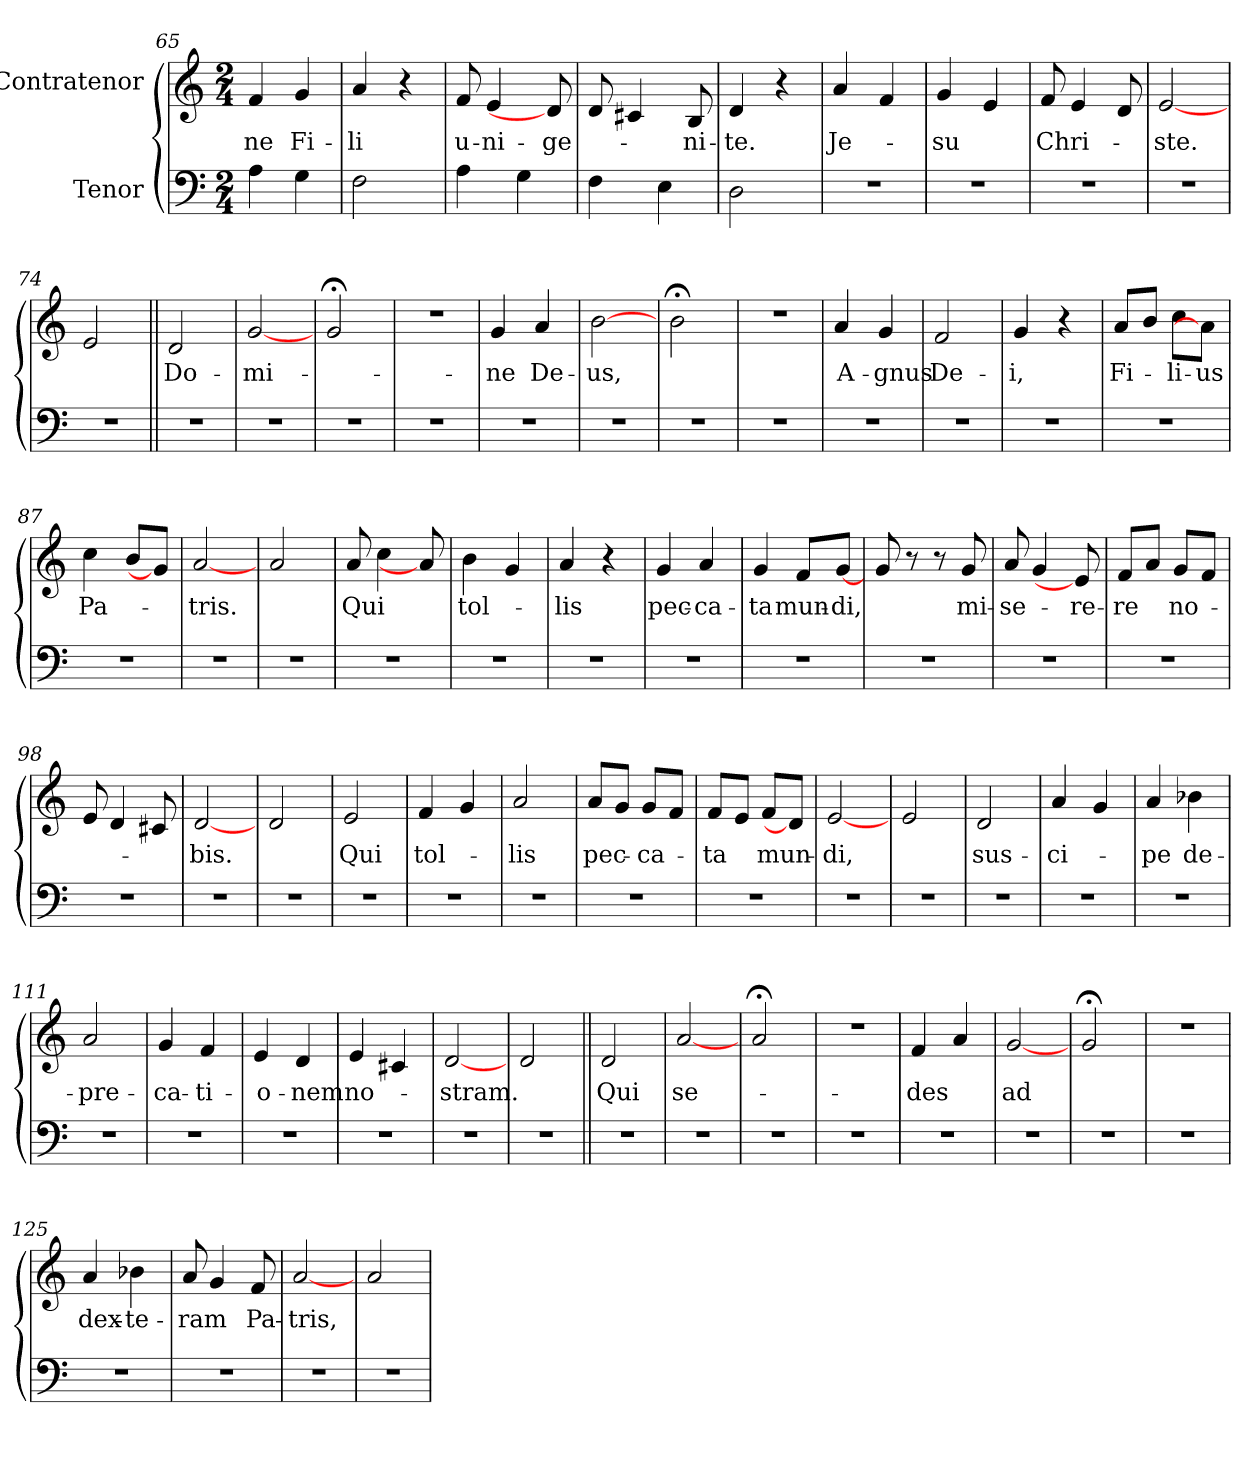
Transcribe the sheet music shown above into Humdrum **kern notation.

**kern	**kern	**text
*part2	*part1	*part1
*staff2	*staff1	*staff1
*I"Tenor	*I"Contratenor	*
*clefF4	*clefG2	*
*k[]	*k[]	*
*C:	*C:	*
*M2/4	*M2/4	*
=65	=65	=65
!	!	!LO:LY:b:color=#000000
4Ai\	4fi/	-ne
!	!	!LO:LY:b:color=#000000
4Gi\	4gi/	Fi-
=66	=66	=66
!	!	!LO:LY:b:color=#000000
2Fi\	4ai/	-li
.	4r	.
!!LO:LB:g=z
=67	=67	=67
!	!	!LO:LY:b:color=#000000
4Ai\	8fi/L	u-
!	!	!LO:LY:b:color=#000000
.	4ei/	-ni-
4Gi\	.	.
!	!	!LO:LY:b:color=#000000
.	8di/L]	-ge-
=68	=68	=68
4Fi\	8di/L	.
.	4c#Xi/	.
4Ei\	.	.
!	!	!LO:LY:b:color=#000000
.	8Bi/L	-ni-
=69	=69	=69
!	!	!LO:LY:b:color=#000000
2Di\	4di/	-te.
.	4r	.
=70	=70	=70
!LO:N:vis=1	!	!LO:LY:b:color=#000000
2r	4ai/	Je-
.	4fi/	.
=71	=71	=71
!LO:N:vis=1	!	!LO:LY:b:color=#000000
2r	4gi/	-su
.	4ei/	.
=72	=72	=72
!LO:N:vis=1	!	!LO:LY:b:color=#000000
2r	8fi/L	Chri-
.	4ei/	.
.	8di/L	.
=73	=73	=73
!LO:N:vis=1	!	!LO:LY:b:color=#000000
2r	[2ei/	-ste.
=74	=74	=74
!LO:N:vis=1	!	!
2r	2ei/	.
=75||	=75||	=75||
!LO:N:vis=1	!	!LO:LY:b:color=#000000
2r	2di/	Do-
=76	=76	=76
!LO:N:vis=1	!	!LO:LY:b:color=#000000
2r	[2gi/	-mi-
=77	=77	=77
!LO:N:vis=1	!	!
2r	2g;i/	.
!!LO:LB:g=z
=78	=78	=78
!LO:N:vis=1	!LO:N:vis=1	!
2r	2r	.
=79	=79	=79
!LO:N:vis=1	!	!LO:LY:b:color=#000000
2r	4gi/	-ne
!	!	!LO:LY:b:color=#000000
.	4ai/	De-
=80	=80	=80
!LO:N:vis=1	!	!LO:LY:b:color=#000000
2r	[2bi\	-us,
=81	=81	=81
!LO:N:vis=1	!	!
2r	2b;i\	.
=82	=82	=82
!LO:N:vis=1	!LO:N:vis=1	!
2r	2r	.
=83	=83	=83
!LO:N:vis=1	!	!LO:LY:b:color=#000000
2r	4ai/	A-
!	!	!LO:LY:b:color=#000000
.	4gi/	-gnus
=84	=84	=84
!LO:N:vis=1	!	!LO:LY:b:color=#000000
2r	2fi/	De-
=85	=85	=85
!LO:N:vis=1	!	!LO:LY:b:color=#000000
2r	4gi/	-i,
.	4r	.
=86	=86	=86
!LO:N:vis=1	!	!LO:LY:b:color=#000000
2r	8ai/L	Fi-
.	8bi/J	.
!	!	!LO:LY:b:color=#000000
.	8cci\L	-li-
!	!	!LO:LY:b:color=#000000
.	8ai\J]	-us
=87	=87	=87
!LO:N:vis=1	!	!LO:LY:b:color=#000000
2r	4cci\	Pa-
.	8bi/L	.
.	8gi/J]	.
=88	=88	=88
!LO:N:vis=1	!	!LO:LY:b:color=#000000
2r	[2ai/	-tris.
=89	=89	=89
!LO:N:vis=1	!	!
2r	2ai/	.
!!LO:LB:g=z
=90	=90	=90
!LO:N:vis=1	!	!LO:LY:b:color=#000000
2r	8ai/L	Qui
.	4cci\	.
.	8ai/L]	.
=91	=91	=91
!LO:N:vis=1	!	!LO:LY:b:color=#000000
2r	4bi\	tol-
.	4gi/	.
=92	=92	=92
!LO:N:vis=1	!	!LO:LY:b:color=#000000
2r	4ai/	-lis
.	4r	.
=93	=93	=93
!LO:N:vis=1	!	!LO:LY:b:color=#000000
2r	4gi/	pec-
!	!	!LO:LY:b:color=#000000
.	4ai/	-ca-
=94	=94	=94
!LO:N:vis=1	!	!LO:LY:b:color=#000000
2r	4gi/	-ta
!	!	!LO:LY:b:color=#000000
.	8fi/L	mun-
!	!	!LO:LY:b:color=#000000
.	[8gi/J	-di,
=95	=95	=95
!LO:N:vis=1	!	!
2r	8gi/L	.
.	8r	.
.	8r	.
!	!	!LO:LY:b:color=#000000
.	8gi/L	mi-
=96	=96	=96
!LO:N:vis=1	!	!LO:LY:b:color=#000000
2r	8ai/L	-se-
.	4gi/	.
!	!	!LO:LY:b:color=#000000
.	8ei/L]	-re-
=97	=97	=97
!LO:N:vis=1	!	!LO:LY:b:color=#000000
2r	8fi/L	-re
.	8ai/J	.
!	!	!LO:LY:b:color=#000000
.	8gi/L	no-
.	8fi/J	.
=98	=98	=98
!LO:N:vis=1	!	!
2r	8ei/L	.
.	4di/	.
.	8c#Xi/L	.
!!LO:PB:g=z
=99	=99	=99
!LO:N:vis=1	!	!LO:LY:b:color=#000000
2r	[2di/	-bis.
=100	=100	=100
!LO:N:vis=1	!	!
2r	2di/	.
=101	=101	=101
!LO:N:vis=1	!	!LO:LY:b:color=#000000
2r	2ei/	Qui
=102	=102	=102
!LO:N:vis=1	!	!LO:LY:b:color=#000000
2r	4fi/	tol-
.	4gi/	.
=103	=103	=103
!LO:N:vis=1	!	!LO:LY:b:color=#000000
2r	2ai/	-lis
=104	=104	=104
!LO:N:vis=1	!	!LO:LY:b:color=#000000
2r	8ai/L	pec-
.	8gi/J	.
!	!	!LO:LY:b:color=#000000
.	8gi/L	-ca-
.	8fi/J	.
=105	=105	=105
!LO:N:vis=1	!	!LO:LY:b:color=#000000
2r	8fi/L	-ta
.	8ei/J	.
!	!	!LO:LY:b:color=#000000
.	8fi/L	mun-
.	8di/J]	.
=106	=106	=106
!LO:N:vis=1	!	!LO:LY:b:color=#000000
2r	[2ei/	-di,
=107	=107	=107
!LO:N:vis=1	!	!
2r	2ei/	.
=108	=108	=108
!LO:N:vis=1	!	!LO:LY:b:color=#000000
2r	2di/	sus-
=109	=109	=109
!LO:N:vis=1	!	!LO:LY:b:color=#000000
2r	4ai/	-ci-
.	4gi/	.
=110	=110	=110
!LO:N:vis=1	!	!LO:LY:b:color=#000000
2r	4ai/	-pe
!	!	!LO:LY:b:color=#000000
.	4b-Xi\	de-
!!LO:LB:g=z
=111	=111	=111
!LO:N:vis=1	!	!LO:LY:b:color=#000000
2r	2ai/	-pre-
=112	=112	=112
!LO:N:vis=1	!	!LO:LY:b:color=#000000
2r	4gi/	-ca-
!	!	!LO:LY:b:color=#000000
.	4fi/	-ti-
=113	=113	=113
!LO:N:vis=1	!	!LO:LY:b:color=#000000
2r	4ei/	-o-
!	!	!LO:LY:b:color=#000000
.	4di/	-nem
=114	=114	=114
!LO:N:vis=1	!	!LO:LY:b:color=#000000
2r	4ei/	no-
.	4c#Xi/	.
=115	=115	=115
!LO:N:vis=1	!	!LO:LY:b:color=#000000
2r	[2di/	-stram.
=116	=116	=116
!LO:N:vis=1	!	!
2r	2di/	.
=117||	=117||	=117||
!LO:N:vis=1	!	!LO:LY:b:color=#000000
2r	2di/	Qui
=118	=118	=118
!LO:N:vis=1	!	!LO:LY:b:color=#000000
2r	[2ai/	se-
=119	=119	=119
!LO:N:vis=1	!	!
2r	2a;i/	.
=120	=120	=120
!LO:N:vis=1	!LO:N:vis=1	!
2r	2r	.
=121	=121	=121
!LO:N:vis=1	!	!LO:LY:b:color=#000000
2r	4fi/	-des
.	4ai/	.
=122	=122	=122
!LO:N:vis=1	!	!LO:LY:b:color=#000000
2r	[2gi/	ad
!!LO:LB:g=z
=123	=123	=123
!LO:N:vis=1	!	!
2r	2g;i/	.
=124	=124	=124
!LO:N:vis=1	!LO:N:vis=1	!
2r	2r	.
=125	=125	=125
!LO:N:vis=1	!	!LO:LY:b:color=#000000
2r	4ai/	dex-
!	!	!LO:LY:b:color=#000000
.	4b-Xi\	-te-
=126	=126	=126
!LO:N:vis=1	!	!LO:LY:b:color=#000000
2r	8ai/L	-ram
.	4gi/	.
!	!	!LO:LY:b:color=#000000
.	8fi/L	Pa-
=127	=127	=127
!LO:N:vis=1	!	!LO:LY:b:color=#000000
2r	[2ai/	-tris,
=128	=128	=128
!LO:N:vis=1	!	!
2r	2ai/	.
=	=	=
*-	*-	*-
